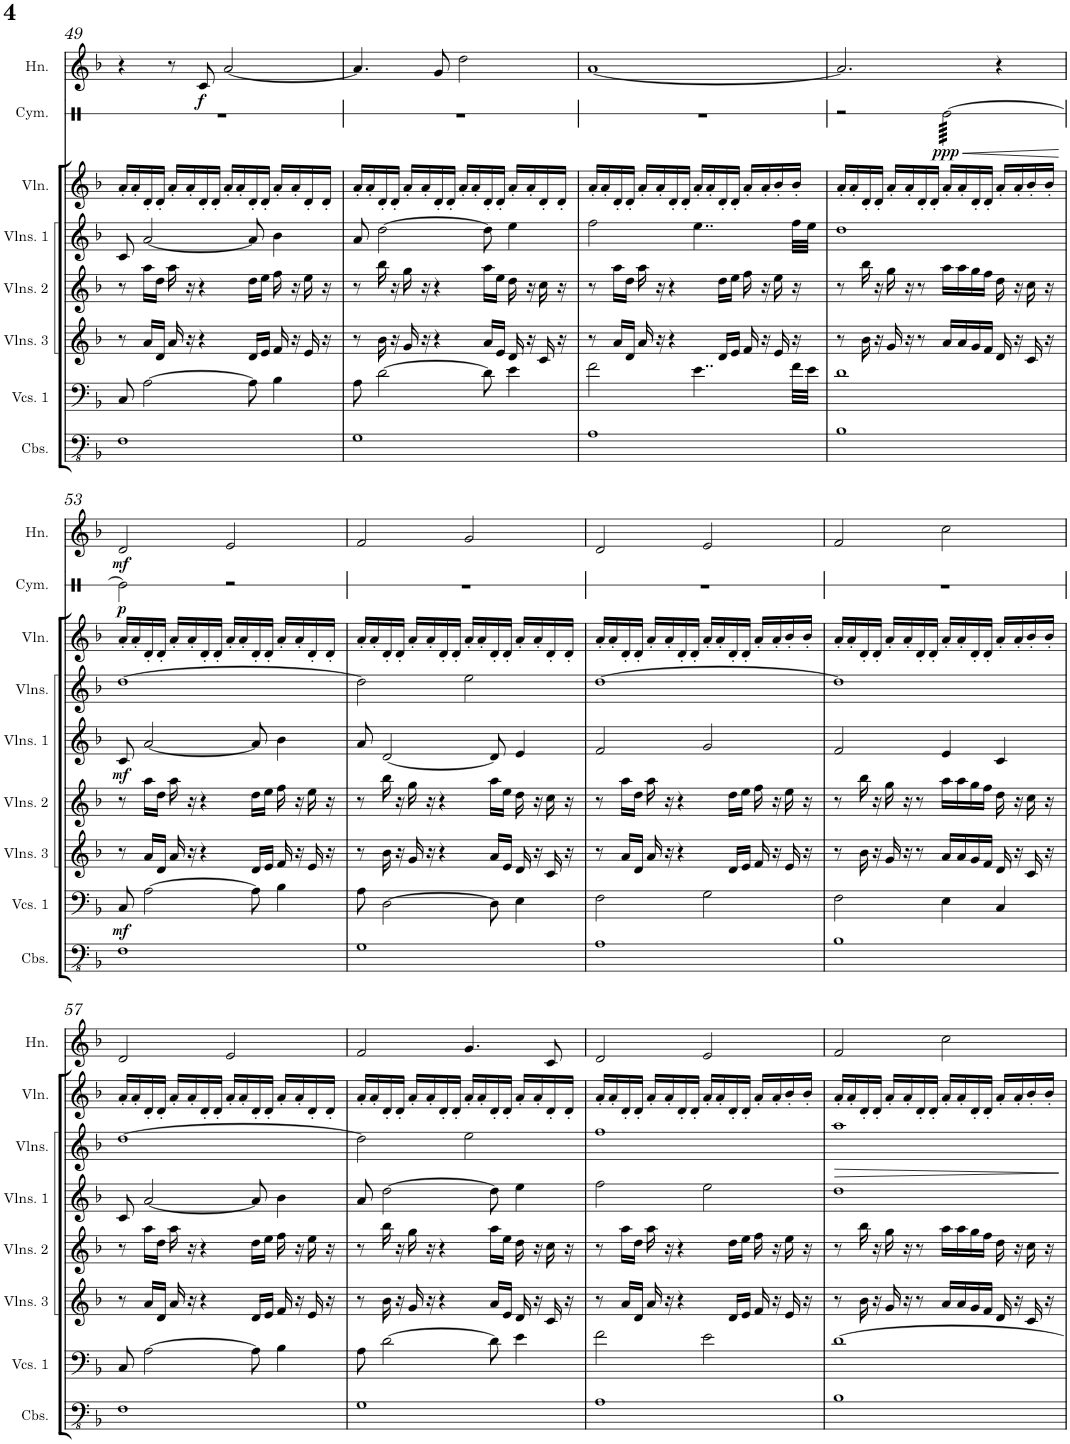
**kern	**kern	**dynam	**kern	**kern	**kern	**dynam	**kern	**dynam	**kern	**kern	**dynam	**kern
*part9	*part8	*part8	*part7	*part6	*part5	*part5	*part4	*part4	*part3	*part2	*part2	*part1
*staff9	*staff8	*staff8	*staff7	*staff6	*staff5	*staff5	*staff4	*staff4	*staff3	*staff2	*staff2	*staff1
*I"Contrabasses	*I"Violoncellos 1	*	*I"Violins 3	*I"Violins 2	*I"Violins 1	*	*I"Violins	*	*I"Violin	*I"Horn	*	*I"Flute
*I'Cbs.	*I'Vcs. 1	*	*I'Vlns. 3	*I'Vlns. 2	*I'Vlns. 1	*	*I'Vlns.	*	*I'Vln.	*I'Hn.	*	*I'Fl.
!!LO:PB:g=z
*clefFv4	*clefF4	*	*clefG2	*clefG2	*clefG2	*	*clefG2	*	*clefG2	*clefG2	*	*clefG2
*	*	*	*	*	*	*	*	*	*	*ITrd4c7	*	*
*k[b-]	*k[b-]	*	*k[b-]	*k[b-]	*k[b-]	*	*k[b-]	*	*k[b-]	*k[b-]	*	*k[b-]
*M4/4	*M4/4	*	*M4/4	*M4/4	*M4/4	*	*M4/4	*	*M4/4	*M4/4	*	*M4/4
=49	=49	=49	=49	=49	=49	=49	=49	=49	=49	=49	=49	=49
1FF	8C/	.	8r	8r	8c/	.	1r	.	16a'/LL	4r	.	1r
.	.	.	.	.	.	.	.	.	16a'/	.	.	.
.	[2A\	.	16a/LL	16aa\LL	[2a/	.	.	.	16d'/	.	.	.
.	.	.	16d/JJ	16dd\JJ	.	.	.	.	16d'/JJ	.	.	.
.	.	.	16a/	16aa\	.	.	.	.	16a'/LL	8r	.	.
.	.	.	16r	16r	.	.	.	.	16a'/	.	.	.
!	!	!	!	!	!	!	!	!	!	!	!LO:DY:b	!
.	.	.	4r	4r	.	.	.	.	16d'/	8c/	f	.
.	.	.	.	.	.	.	.	.	16d'/JJ	.	.	.
.	.	.	.	.	.	.	.	.	16a'/LL	[2a/	.	.
.	.	.	.	.	.	.	.	.	16a'/	.	.	.
.	8A\]	.	16d/LL	16dd\LL	8a/]	.	.	.	16d'/	.	.	.
.	.	.	16e/JJ	16ee\JJ	.	.	.	.	16d'/JJ	.	.	.
.	4B-\	.	16f/	16ff\	4b-\	.	.	.	16a'/LL	.	.	.
.	.	.	16r	16r	.	.	.	.	16a'/	.	.	.
.	.	.	16e/	16ee\	.	.	.	.	16d'/	.	.	.
.	.	.	16r	16r	.	.	.	.	16d'/JJ	.	.	.
=50	=50	=50	=50	=50	=50	=50	=50	=50	=50	=50	=50	=50
1GG	8A\	.	8r	8r	8a/	.	1r	.	16a'/LL	4.a/]	.	1r
.	.	.	.	.	.	.	.	.	16a'/	.	.	.
.	[2d\	.	16b-\	16bb-\	[2dd\	.	.	.	16d'/	.	.	.
.	.	.	16r	16r	.	.	.	.	16d'/JJ	.	.	.
.	.	.	16g/	16gg\	.	.	.	.	16a'/LL	.	.	.
.	.	.	16r	16r	.	.	.	.	16a'/	.	.	.
.	.	.	4r	4r	.	.	.	.	16d'/	8g/	.	.
.	.	.	.	.	.	.	.	.	16d'/JJ	.	.	.
.	.	.	.	.	.	.	.	.	16a'/LL	2dd\	.	.
.	.	.	.	.	.	.	.	.	16a'/	.	.	.
.	8d\]	.	16a/LL	16aa\LL	8dd\]	.	.	.	16d'/	.	.	.
.	.	.	16e/JJ	16ee\JJ	.	.	.	.	16d'/JJ	.	.	.
.	4e\	.	16d/	16dd\	4ee\	.	.	.	16a'/LL	.	.	.
.	.	.	16r	16r	.	.	.	.	16a'/	.	.	.
.	.	.	16c/	16cc\	.	.	.	.	16d'/	.	.	.
.	.	.	16r	16r	.	.	.	.	16d'/JJ	.	.	.
=51	=51	=51	=51	=51	=51	=51	=51	=51	=51	=51	=51	=51
1AA	2f\	.	8r	8r	2ff\	.	1r	.	16a'/LL	[1a	.	1r
.	.	.	.	.	.	.	.	.	16a'/	.	.	.
.	.	.	16a/LL	16aa\LL	.	.	.	.	16d'/	.	.	.
.	.	.	16d/JJ	16dd\JJ	.	.	.	.	16d'/JJ	.	.	.
.	.	.	16a/	16aa\	.	.	.	.	16a'/LL	.	.	.
.	.	.	16r	16r	.	.	.	.	16a'/	.	.	.
.	.	.	4r	4r	.	.	.	.	16d'/	.	.	.
.	.	.	.	.	.	.	.	.	16d'/JJ	.	.	.
.	4..e\	.	.	.	4..ee\	.	.	.	16a'/LL	.	.	.
.	.	.	.	.	.	.	.	.	16a'/	.	.	.
.	.	.	16d/LL	16dd\LL	.	.	.	.	16d'/	.	.	.
.	.	.	16e/JJ	16ee\JJ	.	.	.	.	16d'/JJ	.	.	.
.	.	.	16f/	16ff\	.	.	.	.	16a'/LL	.	.	.
.	.	.	16r	16r	.	.	.	.	16a'/	.	.	.
.	.	.	16e/	16ee\	.	.	.	.	16b-'/	.	.	.
.	32f\LLL	.	16r	16r	32ff\LLL	.	.	.	16b-'/JJ	.	.	.
.	32e\JJJ	.	.	.	32ee\JJJ	.	.	.	.	.	.	.
=52	=52	=52	=52	=52	=52	=52	=52	=52	=52	=52	=52	=52
1BB-	1d	.	8r	8r	1dd	.	1r	.	16a'/LL	2.a/]	.	1r
.	.	.	.	.	.	.	.	.	16a'/	.	.	.
.	.	.	16b-\	16bb-\	.	.	.	.	16d'/	.	.	.
.	.	.	16r	16r	.	.	.	.	16d'/JJ	.	.	.
.	.	.	16g/	16gg\	.	.	.	.	16a'/LL	.	.	.
.	.	.	16r	16r	.	.	.	.	16a'/	.	.	.
.	.	.	8r	8r	.	.	.	.	16d'/	.	.	.
.	.	.	.	.	.	.	.	.	16d'/JJ	.	.	.
.	.	.	16a/LL	16aa\LL	.	.	.	.	16a'/LL	.	.	.
.	.	.	16a/	16aa\	.	.	.	.	16a'/	.	.	.
.	.	.	16g/	16gg\	.	.	.	.	16d'/	.	.	.
.	.	.	16f/JJ	16ff\JJ	.	.	.	.	16d'/JJ	.	.	.
.	.	.	16d/	16dd\	.	.	.	.	16a'/LL	4r	.	.
.	.	.	16r	16r	.	.	.	.	16a'/	.	.	.
.	.	.	16c/	16cc\	.	.	.	.	16b-'/	.	.	.
.	.	.	16r	16r	.	.	.	.	16b-'/JJ	.	.	.
!!LO:LB:g=z
=53	=53	=53	=53	=53	=53	=53	=53	=53	=53	=53	=53	=53
!	!	!LO:DY:b	!	!	!	!LO:DY:b	!	!	!	!	!LO:DY:b	!
1FF	8C/	mf	8r	8r	8c/	mf	[1dd	.	16a'/LL	2d/	mf	1r
.	.	.	.	.	.	.	.	.	16a'/	.	.	.
.	[2A\	.	16a/LL	16aa\LL	[2a/	.	.	.	16d'/	.	.	.
.	.	.	16d/JJ	16dd\JJ	.	.	.	.	16d'/JJ	.	.	.
.	.	.	16a/	16aa\	.	.	.	.	16a'/LL	.	.	.
.	.	.	16r	16r	.	.	.	.	16a'/	.	.	.
.	.	.	4r	4r	.	.	.	.	16d'/	.	.	.
.	.	.	.	.	.	.	.	.	16d'/JJ	.	.	.
.	.	.	.	.	.	.	.	.	16a'/LL	2e/	.	.
.	.	.	.	.	.	.	.	.	16a'/	.	.	.
.	8A\]	.	16d/LL	16dd\LL	8a/]	.	.	.	16d'/	.	.	.
.	.	.	16e/JJ	16ee\JJ	.	.	.	.	16d'/JJ	.	.	.
.	4B-\	.	16f/	16ff\	4b-\	.	.	.	16a'/LL	.	.	.
.	.	.	16r	16r	.	.	.	.	16a'/	.	.	.
.	.	.	16e/	16ee\	.	.	.	.	16d'/	.	.	.
.	.	.	16r	16r	.	.	.	.	16d'/JJ	.	.	.
=54	=54	=54	=54	=54	=54	=54	=54	=54	=54	=54	=54	=54
1GG	8A\	.	8r	8r	8a/	.	2dd\]	.	16a'/LL	2f/	.	1r
.	.	.	.	.	.	.	.	.	16a'/	.	.	.
.	[2D\	.	16b-\	16bb-\	[2d/	.	.	.	16d'/	.	.	.
.	.	.	16r	16r	.	.	.	.	16d'/JJ	.	.	.
.	.	.	16g/	16gg\	.	.	.	.	16a'/LL	.	.	.
.	.	.	16r	16r	.	.	.	.	16a'/	.	.	.
.	.	.	4r	4r	.	.	.	.	16d'/	.	.	.
.	.	.	.	.	.	.	.	.	16d'/JJ	.	.	.
.	.	.	.	.	.	.	2ee\	.	16a'/LL	2g/	.	.
.	.	.	.	.	.	.	.	.	16a'/	.	.	.
.	8D\]	.	16a/LL	16aa\LL	8d/]	.	.	.	16d'/	.	.	.
.	.	.	16e/JJ	16ee\JJ	.	.	.	.	16d'/JJ	.	.	.
.	4E\	.	16d/	16dd\	4e/	.	.	.	16a'/LL	.	.	.
.	.	.	16r	16r	.	.	.	.	16a'/	.	.	.
.	.	.	16c/	16cc\	.	.	.	.	16d'/	.	.	.
.	.	.	16r	16r	.	.	.	.	16d'/JJ	.	.	.
=55	=55	=55	=55	=55	=55	=55	=55	=55	=55	=55	=55	=55
1AA	2F\	.	8r	8r	2f/	.	[1dd	.	16a'/LL	2d/	.	1r
.	.	.	.	.	.	.	.	.	16a'/	.	.	.
.	.	.	16a/LL	16aa\LL	.	.	.	.	16d'/	.	.	.
.	.	.	16d/JJ	16dd\JJ	.	.	.	.	16d'/JJ	.	.	.
.	.	.	16a/	16aa\	.	.	.	.	16a'/LL	.	.	.
.	.	.	16r	16r	.	.	.	.	16a'/	.	.	.
.	.	.	4r	4r	.	.	.	.	16d'/	.	.	.
.	.	.	.	.	.	.	.	.	16d'/JJ	.	.	.
.	2G\	.	.	.	2g/	.	.	.	16a'/LL	2e/	.	.
.	.	.	.	.	.	.	.	.	16a'/	.	.	.
.	.	.	16d/LL	16dd\LL	.	.	.	.	16d'/	.	.	.
.	.	.	16e/JJ	16ee\JJ	.	.	.	.	16d'/JJ	.	.	.
.	.	.	16f/	16ff\	.	.	.	.	16a'/LL	.	.	.
.	.	.	16r	16r	.	.	.	.	16a'/	.	.	.
.	.	.	16e/	16ee\	.	.	.	.	16b-'/	.	.	.
.	.	.	16r	16r	.	.	.	.	16b-'/JJ	.	.	.
=56	=56	=56	=56	=56	=56	=56	=56	=56	=56	=56	=56	=56
1BB-	2F\	.	8r	8r	2f/	.	1dd]	.	16a'/LL	2f/	.	1r
.	.	.	.	.	.	.	.	.	16a'/	.	.	.
.	.	.	16b-\	16bb-\	.	.	.	.	16d'/	.	.	.
.	.	.	16r	16r	.	.	.	.	16d'/JJ	.	.	.
.	.	.	16g/	16gg\	.	.	.	.	16a'/LL	.	.	.
.	.	.	16r	16r	.	.	.	.	16a'/	.	.	.
.	.	.	8r	8r	.	.	.	.	16d'/	.	.	.
.	.	.	.	.	.	.	.	.	16d'/JJ	.	.	.
.	4E\	.	16a/LL	16aa\LL	4e/	.	.	.	16a'/LL	2cc\	.	.
.	.	.	16a/	16aa\	.	.	.	.	16a'/	.	.	.
.	.	.	16g/	16gg\	.	.	.	.	16d'/	.	.	.
.	.	.	16f/JJ	16ff\JJ	.	.	.	.	16d'/JJ	.	.	.
.	4C/	.	16d/	16dd\	4c/	.	.	.	16a'/LL	.	.	.
.	.	.	16r	16r	.	.	.	.	16a'/	.	.	.
.	.	.	16c/	16cc\	.	.	.	.	16b-'/	.	.	.
.	.	.	16r	16r	.	.	.	.	16b-'/JJ	.	.	.
!!LO:LB:g=z
=57	=57	=57	=57	=57	=57	=57	=57	=57	=57	=57	=57	=57
1FF	8C/	.	8r	8r	8c/	.	[1dd	.	16a'/LL	2d/	.	1r
.	.	.	.	.	.	.	.	.	16a'/	.	.	.
.	[2A\	.	16a/LL	16aa\LL	[2a/	.	.	.	16d'/	.	.	.
.	.	.	16d/JJ	16dd\JJ	.	.	.	.	16d'/JJ	.	.	.
.	.	.	16a/	16aa\	.	.	.	.	16a'/LL	.	.	.
.	.	.	16r	16r	.	.	.	.	16a'/	.	.	.
.	.	.	4r	4r	.	.	.	.	16d'/	.	.	.
.	.	.	.	.	.	.	.	.	16d'/JJ	.	.	.
.	.	.	.	.	.	.	.	.	16a'/LL	2e/	.	.
.	.	.	.	.	.	.	.	.	16a'/	.	.	.
.	8A\]	.	16d/LL	16dd\LL	8a/]	.	.	.	16d'/	.	.	.
.	.	.	16e/JJ	16ee\JJ	.	.	.	.	16d'/JJ	.	.	.
.	4B-\	.	16f/	16ff\	4b-\	.	.	.	16a'/LL	.	.	.
.	.	.	16r	16r	.	.	.	.	16a'/	.	.	.
.	.	.	16e/	16ee\	.	.	.	.	16d'/	.	.	.
.	.	.	16r	16r	.	.	.	.	16d'/JJ	.	.	.
=58	=58	=58	=58	=58	=58	=58	=58	=58	=58	=58	=58	=58
1GG	8A\	.	8r	8r	8a/	.	2dd\]	.	16a'/LL	2f/	.	1r
.	.	.	.	.	.	.	.	.	16a'/	.	.	.
.	[2d\	.	16b-\	16bb-\	[2dd\	.	.	.	16d'/	.	.	.
.	.	.	16r	16r	.	.	.	.	16d'/JJ	.	.	.
.	.	.	16g/	16gg\	.	.	.	.	16a'/LL	.	.	.
.	.	.	16r	16r	.	.	.	.	16a'/	.	.	.
.	.	.	4r	4r	.	.	.	.	16d'/	.	.	.
.	.	.	.	.	.	.	.	.	16d'/JJ	.	.	.
.	.	.	.	.	.	.	2ee\	.	16a'/LL	4.g/	.	.
.	.	.	.	.	.	.	.	.	16a'/	.	.	.
.	8d\]	.	16a/LL	16aa\LL	8dd\]	.	.	.	16d'/	.	.	.
.	.	.	16e/JJ	16ee\JJ	.	.	.	.	16d'/JJ	.	.	.
.	4e\	.	16d/	16dd\	4ee\	.	.	.	16a'/LL	.	.	.
.	.	.	16r	16r	.	.	.	.	16a'/	.	.	.
.	.	.	16c/	16cc\	.	.	.	.	16d'/	8c/	.	.
.	.	.	16r	16r	.	.	.	.	16d'/JJ	.	.	.
=59	=59	=59	=59	=59	=59	=59	=59	=59	=59	=59	=59	=59
1AA	2f\	.	8r	8r	2ff\	.	1ff	.	16a'/LL	2d/	.	1r
.	.	.	.	.	.	.	.	.	16a'/	.	.	.
.	.	.	16a/LL	16aa\LL	.	.	.	.	16d'/	.	.	.
.	.	.	16d/JJ	16dd\JJ	.	.	.	.	16d'/JJ	.	.	.
.	.	.	16a/	16aa\	.	.	.	.	16a'/LL	.	.	.
.	.	.	16r	16r	.	.	.	.	16a'/	.	.	.
.	.	.	4r	4r	.	.	.	.	16d'/	.	.	.
.	.	.	.	.	.	.	.	.	16d'/JJ	.	.	.
.	2e\	.	.	.	2ee\	.	.	.	16a'/LL	2e/	.	.
.	.	.	.	.	.	.	.	.	16a'/	.	.	.
.	.	.	16d/LL	16dd\LL	.	.	.	.	16d'/	.	.	.
.	.	.	16e/JJ	16ee\JJ	.	.	.	.	16d'/JJ	.	.	.
.	.	.	16f/	16ff\	.	.	.	.	16a'/LL	.	.	.
.	.	.	16r	16r	.	.	.	.	16a'/	.	.	.
.	.	.	16e/	16ee\	.	.	.	.	16b-'/	.	.	.
.	.	.	16r	16r	.	.	.	.	16b-'/JJ	.	.	.
=60	=60	=60	=60	=60	=60	=60	=60	=60	=60	=60	=60	=60
!	!	!	!	!	!	!	!	!LO:HP:b	!	!	!	!
1BB-	[1d	.	8r	8r	1dd	.	1aa	>	16a'/LL	2f/	.	1r
.	.	.	.	.	.	.	.	.	16a'/	.	.	.
.	.	.	16b-\	16bb-\	.	.	.	.	16d'/	.	.	.
.	.	.	16r	16r	.	.	.	.	16d'/JJ	.	.	.
.	.	.	16g/	16gg\	.	.	.	.	16a'/LL	.	.	.
.	.	.	16r	16r	.	.	.	.	16a'/	.	.	.
.	.	.	8r	8r	.	.	.	.	16d'/	.	.	.
.	.	.	.	.	.	.	.	.	16d'/JJ	.	.	.
.	.	.	16a/LL	16aa\LL	.	.	.	.	16a'/LL	2cc\	.	.
.	.	.	16a/	16aa\	.	.	.	.	16a'/	.	.	.
.	.	.	16g/	16gg\	.	.	.	.	16d'/	.	.	.
.	.	.	16f/JJ	16ff\JJ	.	.	.	.	16d'/JJ	.	.	.
.	.	.	16d/	16dd\	.	.	.	.	16a'/LL	.	.	.
.	.	.	16r	16r	.	.	.	.	16a'/	.	.	.
.	.	.	16c/	16cc\	.	.	.	.	16b-'/	.	.	.
.	.	.	16r	16r	.	.	.	.	16b-'/JJ	.	.	.
.	.	.	.	.	.	.	.	]	.	.	.	.
=	=	=	=	=	=	=	=	=	=	=	=	=
*-	*-	*-	*-	*-	*-	*-	*-	*-	*-	*-	*-	*-
